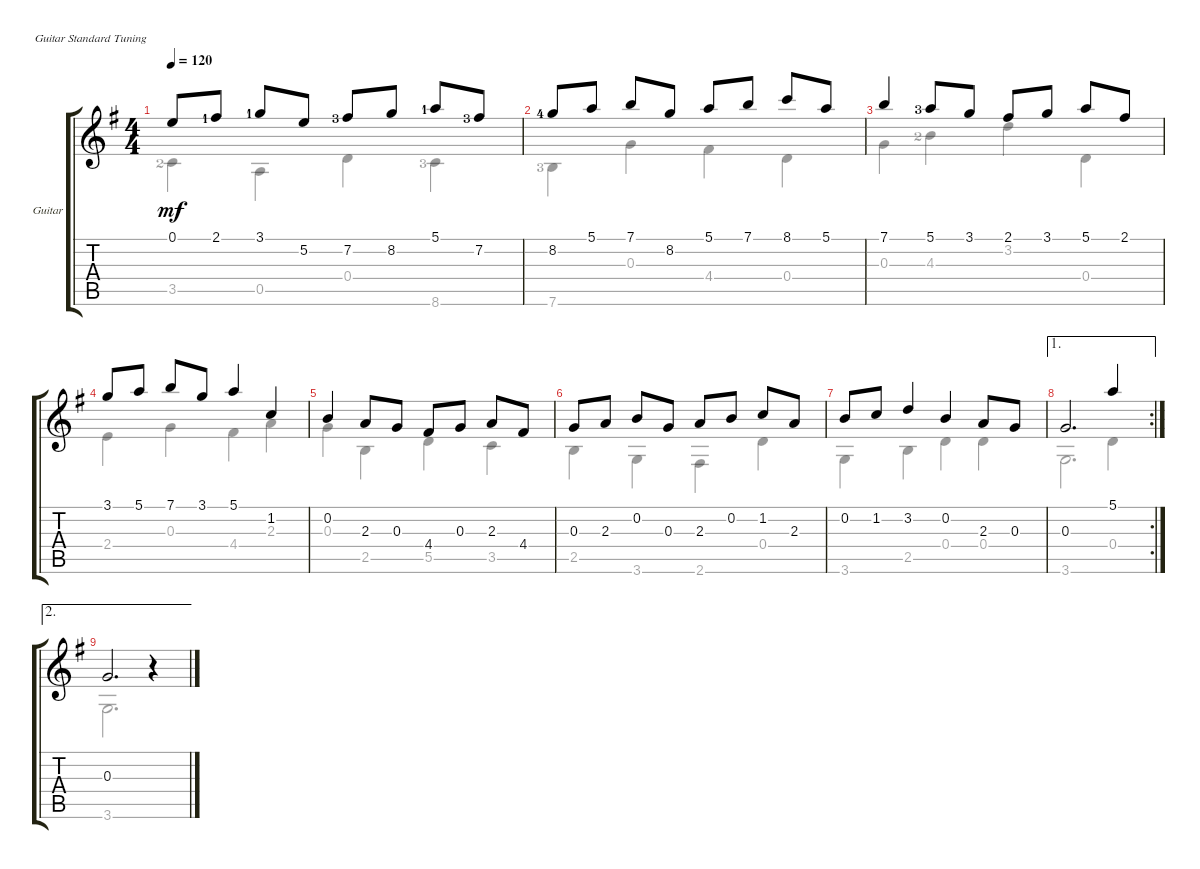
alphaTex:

\defaultSystemsLayout 4
\bracketExtendMode groupsimilarinstruments
\firstSystemTrackNameOrientation horizontal
\otherSystemsTrackNameOrientation horizontal
\track ("Guitar" "Guitar") {instrument acousticguitarsteel}
\staff {score tabs}
\tuning (E4 B3 G3 D3 A2 E2)
\voice
\ts (4 4)
\tempo 120
\clef g2
\ks g
0.1.8{dy mf} 2.1{lf 2}.8 3.1{lf 2}.8 5.2.8 7.2{lf 4}.8 8.2.8 5.1{lf 2}.8 7.2{lf 4}.8 |
8.2{lf 5}.8 5.1.8 7.1.8 8.2.8 5.1.8 7.1.8 8.1.8 5.1.8 |
7.1.4 5.1{lf 4}.8 3.1.8 2.1.8 3.1.8 5.1.8 2.1.8 |
3.1.8 5.1.8 7.1.8 3.1.8 5.1.4 1.2.4 |
0.2.4 2.3.8 0.3.8 4.4.8 0.3.8 2.3.8 4.4.8 |
0.3.8 2.3.8 0.2.8 0.3.8 2.3.8 0.2.8 1.2.8 2.3.8 |
0.2.8 1.2.8 3.2.4 0.2.4 2.3.8 0.3.8 |
\ae 1
\rc 2
0.3.2{d} 5.1.4 |
\ae 2
0.3.2{d} r.4
\voice
\clef g2
\ottava regular
\simile none
\ks g
3.5{lf 3}.4{dy mf} 0.5.4 0.4.4 8.6{lf 4}.4 |
7.6{lf 4}.4 0.3.4 4.4.4 0.4.4 |
0.3.4 4.3{lf 3}.4 3.2.4 0.4.4 |
2.4.4 0.3.4 4.4.4 2.3.4 |
0.3.4 2.5.4 5.5.4 3.5.4 |
2.5.4 3.6.4 2.6.4 0.4.4 |
3.6.4 2.5.4 0.4.4 0.4.4 |
3.6.2{d} 0.4.4 |
3.6.2{d} r.4
